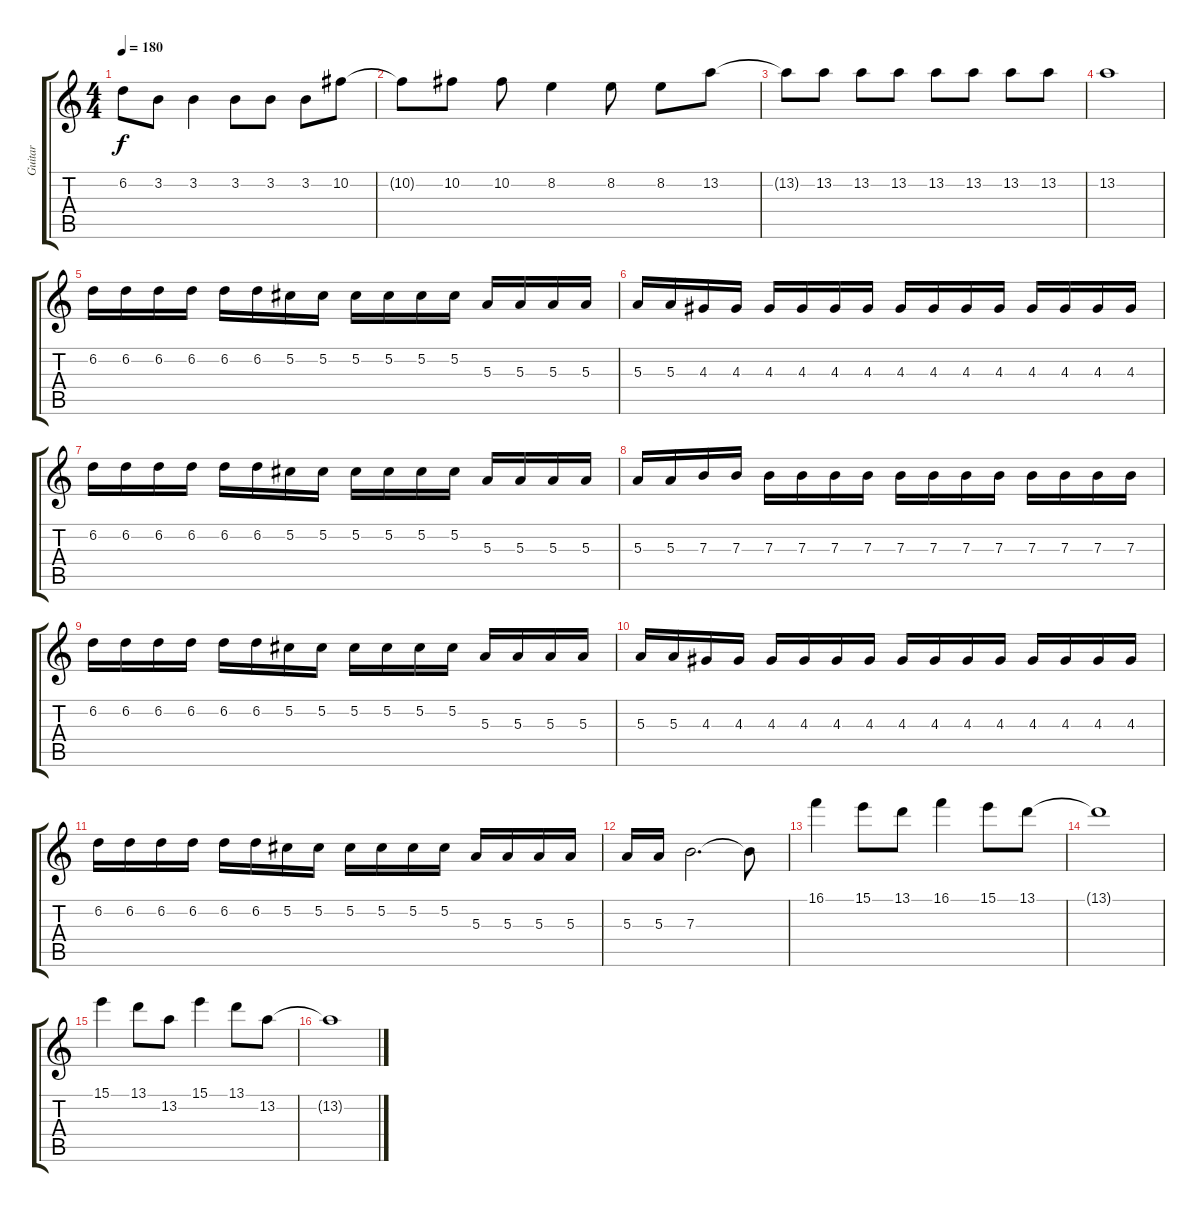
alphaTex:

\track ("Guitar" "Guitar") {instrument distortionguitar}
\staff {score tabs}
\tuning (Db4 Ab3 E3 B2 Gb2 B1) {hide}
\ts (4 4)
\tempo 180
\clef g2
\ks c
6.2{t}.8{dy f} 3.2.8 3.2.4 3.2.8 3.2.8 3.2.8 10.2.8 |
10.2{t}.8 10.2.8 10.2.8 8.2.4 8.2.8 8.2.8 13.2.8 |
13.2{t}.8 13.2.8 13.2.8 13.2.8 13.2.8 13.2.8 13.2.8 13.2.8 |
13.2.1{volume 0} |
6.2.16{volume 14} 6.2.16 6.2.16 6.2.16 6.2.16 6.2.16 5.2.16 5.2.16 5.2.16 5.2.16 5.2.16 5.2.16 5.3.16 5.3.16 5.3.16 5.3.16 |
5.3.16 5.3.16 4.3.16 4.3.16 4.3.16 4.3.16 4.3.16 4.3.16 4.3.16 4.3.16 4.3.16 4.3.16 4.3.16 4.3.16 4.3.16 4.3.16 |
6.2.16 6.2.16 6.2.16 6.2.16 6.2.16 6.2.16 5.2.16 5.2.16 5.2.16 5.2.16 5.2.16 5.2.16 5.3.16 5.3.16 5.3.16 5.3.16 |
5.3.16 5.3.16 7.3.16 7.3.16 7.3.16 7.3.16 7.3.16 7.3.16 7.3.16 7.3.16 7.3.16 7.3.16 7.3.16 7.3.16 7.3.16 7.3.16 |
6.2.16 6.2.16 6.2.16 6.2.16 6.2.16 6.2.16 5.2.16 5.2.16 5.2.16 5.2.16 5.2.16 5.2.16 5.3.16 5.3.16 5.3.16 5.3.16 |
5.3.16 5.3.16 4.3.16 4.3.16 4.3.16 4.3.16 4.3.16 4.3.16 4.3.16 4.3.16 4.3.16 4.3.16 4.3.16 4.3.16 4.3.16 4.3.16 |
6.2.16 6.2.16 6.2.16 6.2.16 6.2.16 6.2.16 5.2.16 5.2.16 5.2.16 5.2.16 5.2.16 5.2.16 5.3.16 5.3.16 5.3.16 5.3.16 |
5.3.16 5.3.16 7.3.2{d} 7.3{t}.8 |
16.1.4 15.1.8 13.1.8 16.1.4 15.1.8 13.1.8 |
13.1{t}.1 |
15.1.4 13.1.8 13.2.8 15.1.4 13.1.8 13.2.8 |
13.2{t}.1
